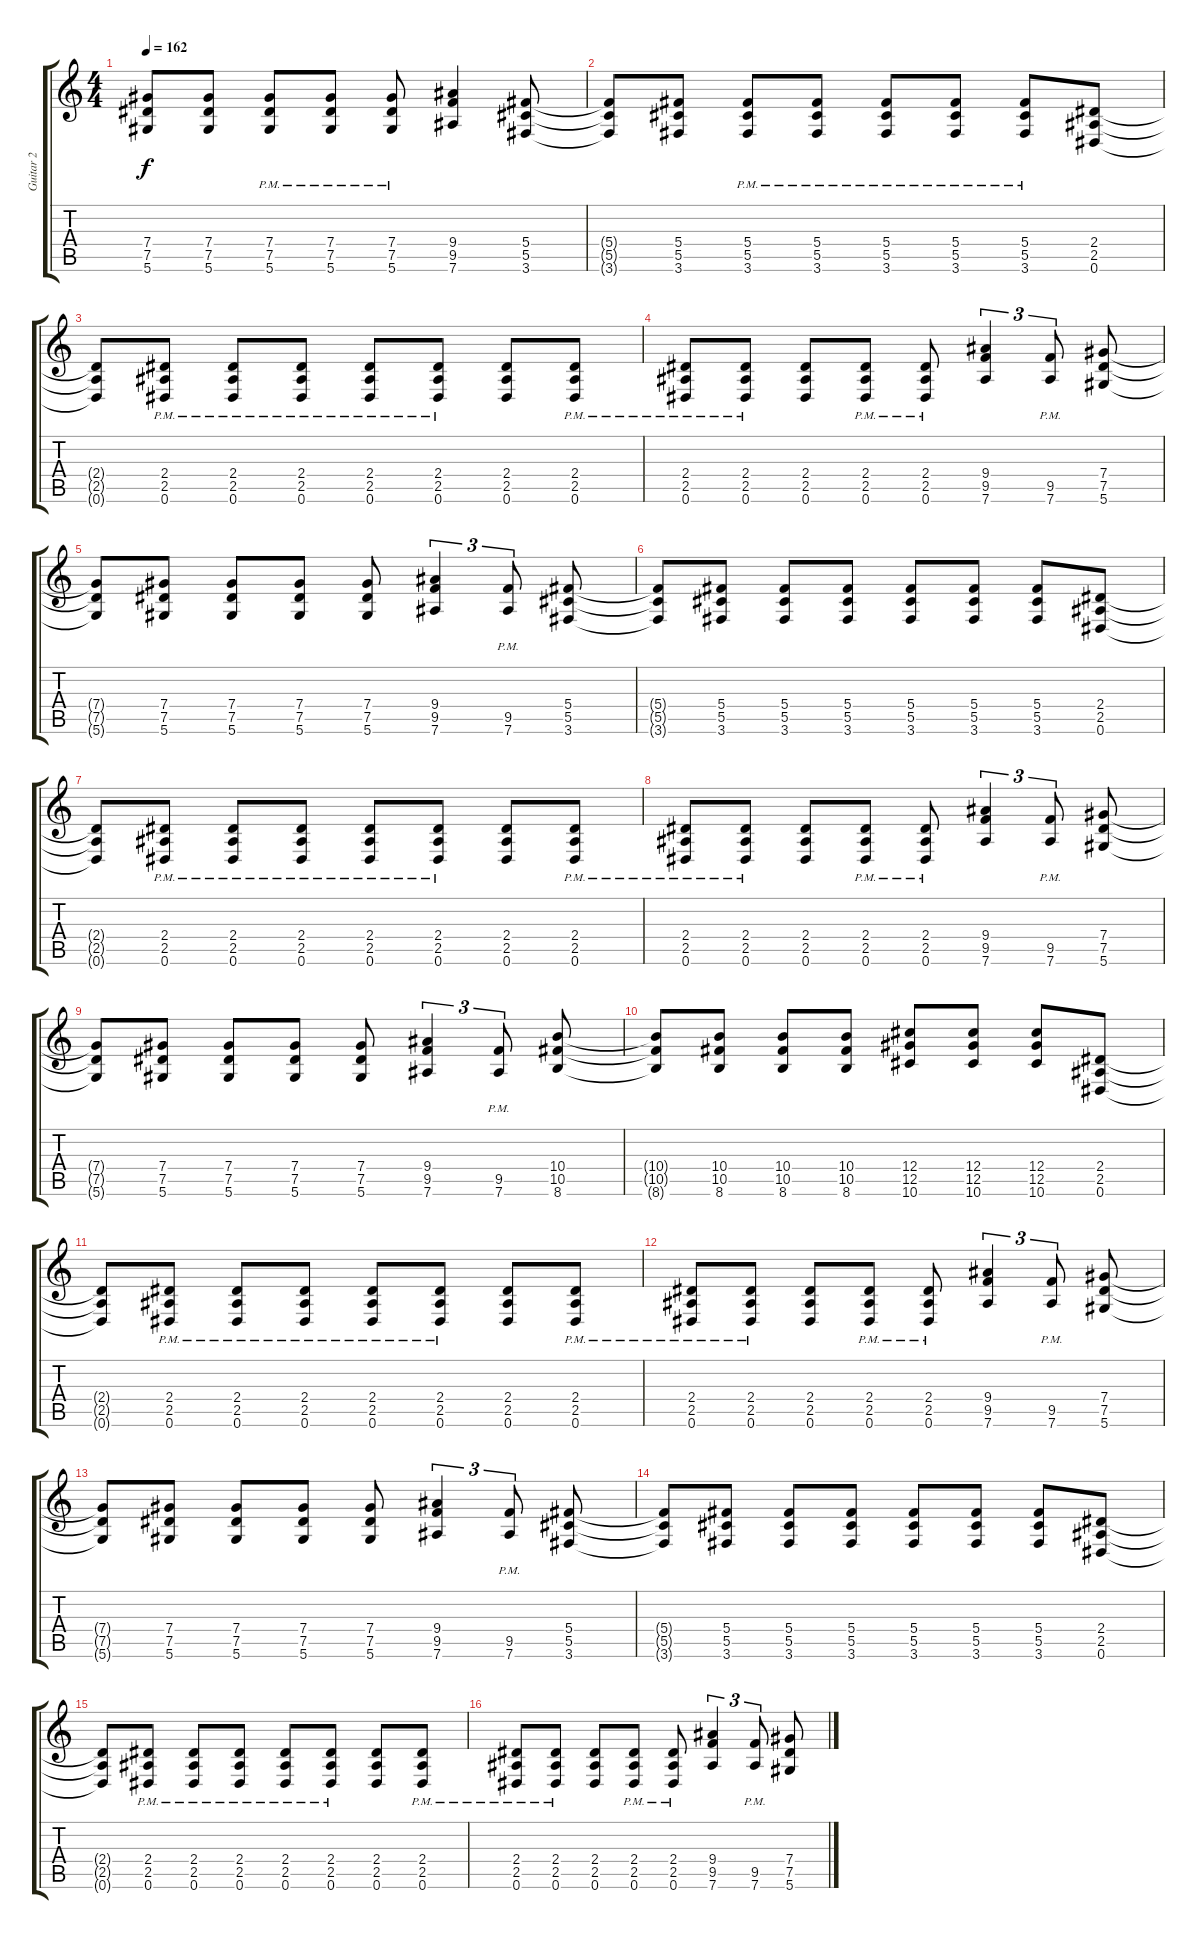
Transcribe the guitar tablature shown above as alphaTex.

\track ("Guitar 2" "Guitar 2") {instrument distortionguitar}
\staff {score tabs}
\tuning (Eb4 Bb3 Gb3 Db3 Ab2 Eb2) {hide}
\ts (4 4)
\tempo 162
\clef g2
\ks c
(7.4{t} 7.5{t} 5.6{t}).8{dy f} (7.4 7.5 5.6).8 (7.4{pm} 7.5{pm} 5.6{pm}).8 (7.4{pm} 7.5{pm} 5.6{pm}).8 (7.4{pm} 7.5{pm} 5.6{pm}).8 (9.4 9.5 7.6).4 (5.4 5.5 3.6).8 |
(5.4{t} 5.5{t} 3.6{t}).8 (5.4 5.5 3.6).8 (5.4{pm} 5.5{pm} 3.6{pm}).8 (5.4{pm} 5.5{pm} 3.6{pm}).8 (5.4{pm} 5.5{pm} 3.6{pm}).8 (5.4{pm} 5.5{pm} 3.6{pm}).8 (5.4{pm} 5.5{pm} 3.6{pm}).8 (2.4 2.5 0.6).8 |
(2.4{t} 2.5{t} 0.6{t}).8 (2.4{pm} 2.5{pm} 0.6{pm}).8 (2.4{pm} 2.5{pm} 0.6{pm}).8 (2.4{pm} 2.5{pm} 0.6{pm}).8 (2.4{pm} 2.5{pm} 0.6{pm}).8 (2.4{pm} 2.5{pm} 0.6{pm}).8 (2.4 2.5 0.6).8 (2.4{pm} 2.5{pm} 0.6{pm}).8 |
(2.4{pm} 2.5{pm} 0.6{pm}).8 (2.4{pm} 2.5{pm} 0.6{pm}).8 (2.4 2.5 0.6).8 (2.4{pm} 2.5{pm} 0.6{pm}).8 (2.4{pm} 2.5{pm} 0.6{pm}).8 (9.4 9.5 7.6).4{tu (3 2)} (9.5{pm} 7.6{pm}).8{tu (3 2)} (7.4 7.5 5.6).8 |
(7.4{t} 7.5{t} 5.6{t}).8 (7.4 7.5 5.6).8 (7.4 7.5 5.6).8 (7.4 7.5 5.6).8 (7.4 7.5 5.6).8 (9.4 9.5 7.6).4{tu (3 2)} (9.5{pm} 7.6{pm}).8{tu (3 2)} (5.4 5.5 3.6).8 |
(5.4{t} 5.5{t} 3.6{t}).8 (5.4 5.5 3.6).8 (5.4 5.5 3.6).8 (5.4 5.5 3.6).8 (5.4 5.5 3.6).8 (5.4 5.5 3.6).8 (5.4 5.5 3.6).8 (2.4 2.5 0.6).8 |
(2.4{t} 2.5{t} 0.6{t}).8 (2.4{pm} 2.5{pm} 0.6{pm}).8 (2.4{pm} 2.5{pm} 0.6{pm}).8 (2.4{pm} 2.5{pm} 0.6{pm}).8 (2.4{pm} 2.5{pm} 0.6{pm}).8 (2.4{pm} 2.5{pm} 0.6{pm}).8 (2.4 2.5 0.6).8 (2.4{pm} 2.5{pm} 0.6{pm}).8 |
(2.4{pm} 2.5{pm} 0.6{pm}).8 (2.4{pm} 2.5{pm} 0.6{pm}).8 (2.4 2.5 0.6).8 (2.4{pm} 2.5{pm} 0.6{pm}).8 (2.4{pm} 2.5{pm} 0.6{pm}).8 (9.4 9.5 7.6).4{tu (3 2)} (9.5{pm} 7.6{pm}).8{tu (3 2)} (7.4 7.5 5.6).8 |
(7.4{t} 7.5{t} 5.6{t}).8 (7.4 7.5 5.6).8 (7.4 7.5 5.6).8 (7.4 7.5 5.6).8 (7.4 7.5 5.6).8 (9.4 9.5 7.6).4{tu (3 2)} (9.5{pm} 7.6{pm}).8{tu (3 2)} (10.4 10.5 8.6).8 |
(10.4{t} 10.5{t} 8.6{t}).8 (10.4 10.5 8.6).8 (10.4 10.5 8.6).8 (10.4 10.5 8.6).8 (12.4 12.5 10.6).8 (12.4 12.5 10.6).8 (12.4 12.5 10.6).8 (2.4 2.5 0.6).8 |
(2.4{t} 2.5{t} 0.6{t}).8 (2.4{pm} 2.5{pm} 0.6{pm}).8 (2.4{pm} 2.5{pm} 0.6{pm}).8 (2.4{pm} 2.5{pm} 0.6{pm}).8 (2.4{pm} 2.5{pm} 0.6{pm}).8 (2.4{pm} 2.5{pm} 0.6{pm}).8 (2.4 2.5 0.6).8 (2.4{pm} 2.5{pm} 0.6{pm}).8 |
(2.4{pm} 2.5{pm} 0.6{pm}).8 (2.4{pm} 2.5{pm} 0.6{pm}).8 (2.4 2.5 0.6).8 (2.4{pm} 2.5{pm} 0.6{pm}).8 (2.4{pm} 2.5{pm} 0.6{pm}).8 (9.4 9.5 7.6).4{tu (3 2)} (9.5{pm} 7.6{pm}).8{tu (3 2)} (7.4 7.5 5.6).8 |
(7.4{t} 7.5{t} 5.6{t}).8 (7.4 7.5 5.6).8 (7.4 7.5 5.6).8 (7.4 7.5 5.6).8 (7.4 7.5 5.6).8 (9.4 9.5 7.6).4{tu (3 2)} (9.5{pm} 7.6{pm}).8{tu (3 2)} (5.4 5.5 3.6).8 |
(5.4{t} 5.5{t} 3.6{t}).8 (5.4 5.5 3.6).8 (5.4 5.5 3.6).8 (5.4 5.5 3.6).8 (5.4 5.5 3.6).8 (5.4 5.5 3.6).8 (5.4 5.5 3.6).8 (2.4 2.5 0.6).8 |
(2.4{t} 2.5{t} 0.6{t}).8 (2.4{pm} 2.5{pm} 0.6{pm}).8 (2.4{pm} 2.5{pm} 0.6{pm}).8 (2.4{pm} 2.5{pm} 0.6{pm}).8 (2.4{pm} 2.5{pm} 0.6{pm}).8 (2.4{pm} 2.5{pm} 0.6{pm}).8 (2.4 2.5 0.6).8 (2.4{pm} 2.5{pm} 0.6{pm}).8 |
(2.4{pm} 2.5{pm} 0.6{pm}).8 (2.4{pm} 2.5{pm} 0.6{pm}).8 (2.4 2.5 0.6).8 (2.4{pm} 2.5{pm} 0.6{pm}).8 (2.4{pm} 2.5{pm} 0.6{pm}).8 (9.4 9.5 7.6).4{tu (3 2)} (9.5{pm} 7.6{pm}).8{tu (3 2)} (7.4 7.5 5.6).8
